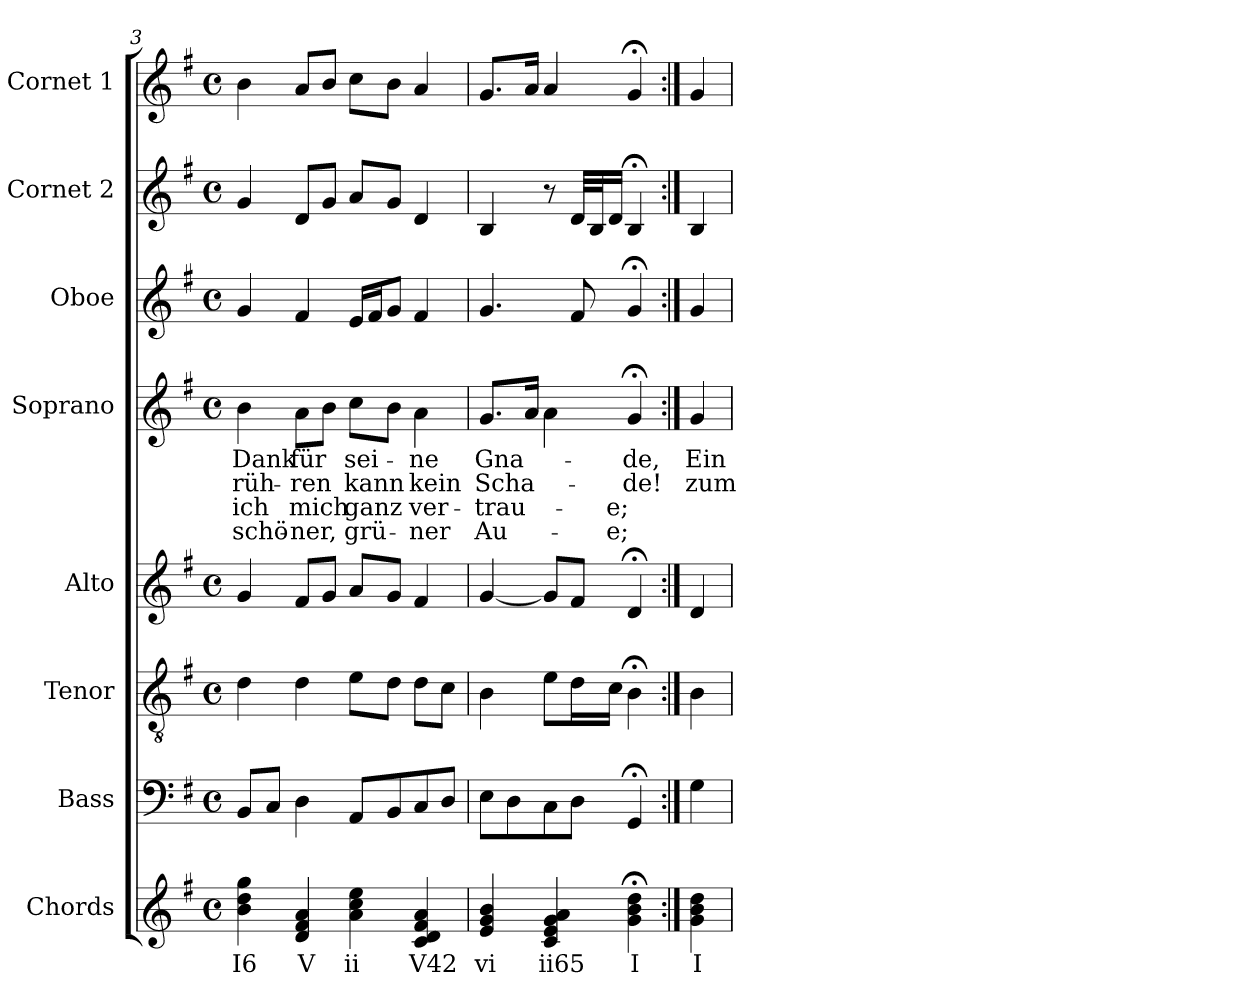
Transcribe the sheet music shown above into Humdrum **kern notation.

**kern	**text	**kern	**kern	**kern	**kern	**text	**text	**text	**text	**kern	**kern	**kern
*part8	*part8	*part7	*part6	*part5	*part4	*part4	*part4	*part4	*part4	*part3	*part2	*part1
*staff8	*staff8	*staff7	*staff6	*staff5	*staff4	*staff4	*staff4	*staff4	*staff4	*staff3	*staff2	*staff1
*I"Chords	*	*I"Bass	*I"Tenor	*I"Alto	*I"Soprano	*	*	*	*	*I"Oboe	*I"Cornet 2	*I"Cornet 1
*I'Chords	*	*I'B.	*I'T.	*I'A.	*I'S.	*	*	*	*	*	*	*
*clefG2	*	*clefF4	*clefGv2	*clefG2	*clefG2	*	*	*	*	*clefG2	*clefG2	*clefG2
*k[f#]	*	*k[f#]	*k[f#]	*k[f#]	*k[f#]	*	*	*	*	*k[f#]	*k[f#]	*k[f#]
*G:	*	*G:	*G:	*G:	*G:	*	*	*	*	*G:	*G:	*G:
*M4/4	*	*M4/4	*M4/4	*M4/4	*M4/4	*	*	*	*	*M4/4	*M4/4	*M4/4
*met(c)	*	*met(c)	*met(c)	*met(c)	*met(c)	*	*	*	*	*met(c)	*met(c)	*met(c)
=3	=3	=3	=3	=3	=3	=3	=3	=3	=3	=3	=3	=3
4bi 4ddi 4ggi	I6	8BB/L	4d\	4g/	4b\	Dank	rüh-	ich	schö-	4g/	4g/	4b\
.	.	8C/J	.	.	.	.	.	.	.	.	.	.
4di 4f#i 4ai	V	4D\	4d\	8f#/L	8a\L	für	-ren	mich	-ner,	4f#/	8d/L	8a/L
.	.	.	.	8g/J	8b\J	.	.	.	.	.	8g/J	8b/J
4ai 4cci 4eei	ii	8AA/L	8e\L	8a/L	8cc\L	sei-	kann	ganz	grü-	16e/LL	8a/L	8cc\L
.	.	.	.	.	.	.	.	.	.	16f#/J	.	.
.	.	8BB/	8d\J	8g/J	8b\J	.	.	.	.	8g/J	8g/J	8b\J
4ci 4di 4f#i 4ai	V42	8C/	8d\L	4f#/	4a\	-ne	kein	ver-	-ner	4f#/	4d/	4a/
.	.	8D/J	8c\J	.	.	.	.	.	.	.	.	.
=4	=4	=4	=4	=4	=4	=4	=4	=4	=4	=4	=4	=4
4ei 4gi 4bi	vi	8E\L	4B\	[4g/	8.g/L	Gna-	Scha-	-trau-	Au-	4.g/	4B/	8.g/L
.	.	8D\	.	.	.	.	.	.	.	.	.	.
.	.	.	.	.	16a/Jk	.	.	.	.	.	.	16a/Jk
4ci 4ei 4gi 4ai	ii65	8C\	8e\L	8g/L]	4a\	.	.	.	.	.	8r	4a/
.	.	8D\J	16d\L	8f#/J	.	.	.	.	.	8f#/	32d/LLL	.
.	.	.	.	.	.	.	.	.	.	.	32B/J	.
.	.	.	16c\JJ	.	.	.	.	.	.	.	16d/JJ	.
4gi;< 4bi;< 4ddi;<	I	4GG;</	4B;<\	4d;</	4g;</	-de,	-de!	-e;	-e;	4g;</	4B;</	4g;</
!!LO:PB:g=z
=4a:|!	=4a:|!	=4a:|!	=4a:|!	=4a:|!	=4a:|!	=4a:|!	=4a:|!	=4a:|!	=4a:|!	=4a:|!	=4a:|!	=4a:|!
4gi 4bi 4ddi	I	4G\	4B\	4d/	4g/	Ein	zum	.	.	4g/	4B/	4g/
=	=	=	=	=	=	=	=	=	=	=	=	=
*-	*-	*-	*-	*-	*-	*-	*-	*-	*-	*-	*-	*-
